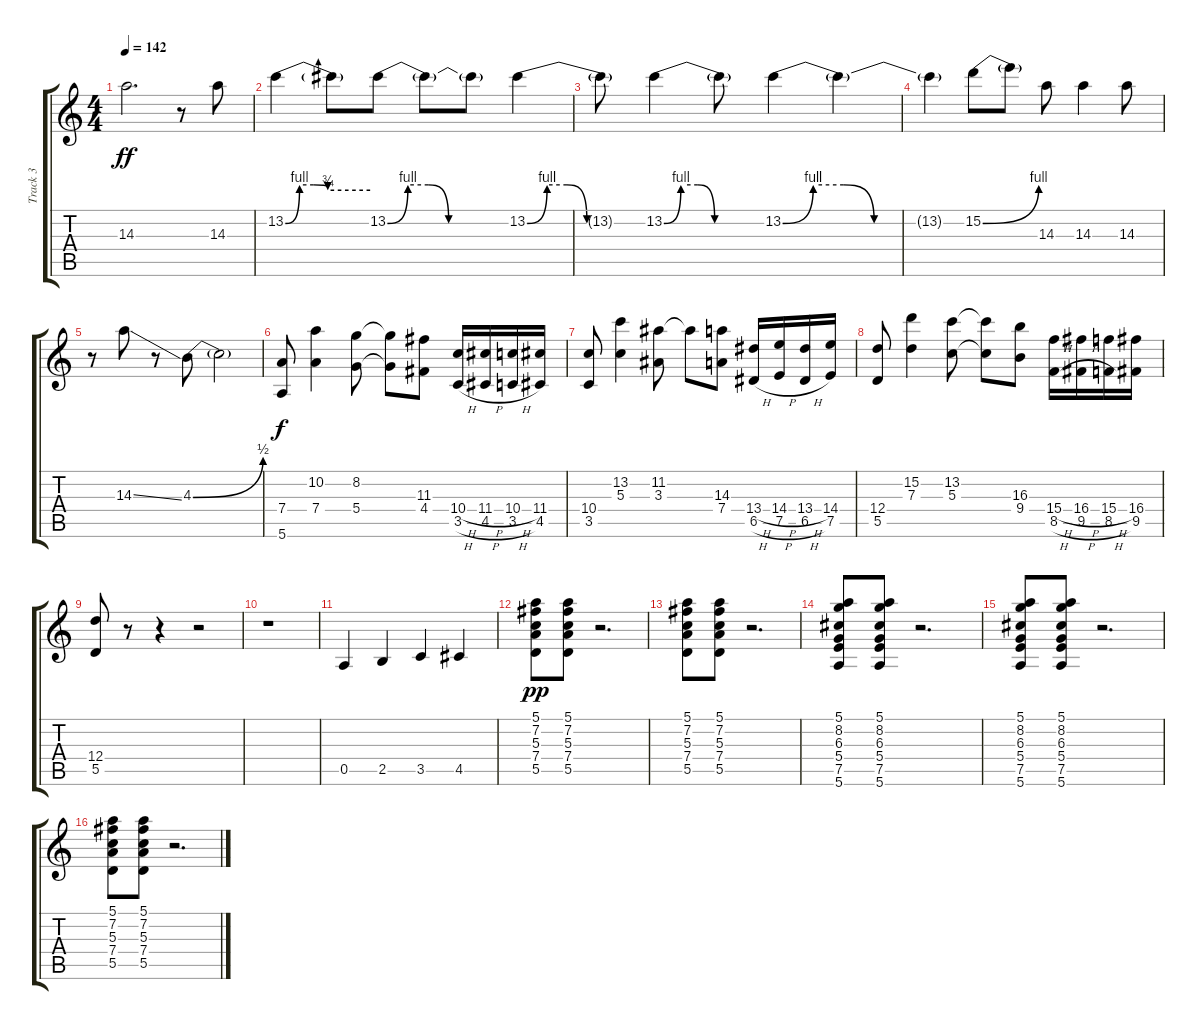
\track ("Track 3" "Track 3") {instrument distortionguitar}
\staff {score tabs}
\tuning (E4 B3 G3 D3 A2 E2) {hide}
\ts (4 4)
\tempo 142
\clef g2
\ks c
14.3{t}.2{d dy ff} r.8 14.3.8 |
13.2{be (custom 0 0 10 4 20 4 30 3 60 3)}.4 13.2{t}.8 13.2{be (custom 0 0 10 4 20 4 30 0 60 0)}.8 13.2{t}.8 13.2{t}.8 13.2{be (custom 0 0 10 4 20 4 30 0 60 0)}.4 |
13.2{t}.8 13.2{be (custom 0 0 10 4 20 4 30 0 60 0)}.4 13.2{t}.8 13.2{be (custom 0 0 10 4 20 4 30 0 60 0)}.4 13.2{t}.4 |
13.2{t}.4 15.2{be (bend 0 0 60 4)}.8 15.2{t}.8 14.3.8 14.3.4 14.3.8 |
r.8 14.3{ss}.8 r.8 4.3{be (bend 0 0 60 2)}.8 4.3{t}.2 |
(7.4 5.6).8{dy f} (10.2 7.4).4 (8.2 5.4).8 (8.2{t} 5.4{t}).8 (11.3 4.4).8 (10.4{h} 3.5{h}).16 (11.4{h} 4.5{h}).16 (10.4{h} 3.5{h}).16 (11.4 4.5).16 |
(10.4 3.5).8 (13.2 5.3).4 (11.2 3.3).8 11.2{t}.8 (14.3 7.4).8 (13.4{h} 6.5{h}).16 (14.4{h} 7.5{h}).16 (13.4{h} 6.5{h}).16 (14.4 7.5).16 |
(12.4 5.5).8 (15.2 7.3).4 (13.2 5.3).8 (13.2{t} 5.3{t}).8 (16.3 9.4).8 (15.4{h} 8.5{h}).16 (16.4{h} 9.5{h}).16 (15.4{h} 8.5{h}).16 (16.4 9.5).16 |
(12.4 5.5).8 r.8 r.4 r.2 |
r.1 |
0.5.4 2.5.4 3.5.4 4.5.4 |
(5.1 7.2 5.3 7.4 5.5).8{dy pp} (5.1 7.2 5.3 7.4 5.5).8 r.2{d} |
(5.1 7.2 5.3 7.4 5.5).8 (5.1 7.2 5.3 7.4 5.5).8 r.2{d} |
(5.1 8.2 6.3 5.4 7.5 5.6).8 (5.1 8.2 6.3 5.4 7.5 5.6).8 r.2{d} |
(5.1 8.2 6.3 5.4 7.5 5.6).8 (5.1 8.2 6.3 5.4 7.5 5.6).8 r.2{d} |
(5.1 7.2 5.3 7.4 5.5).8 (5.1 7.2 5.3 7.4 5.5).8 r.2{d}
